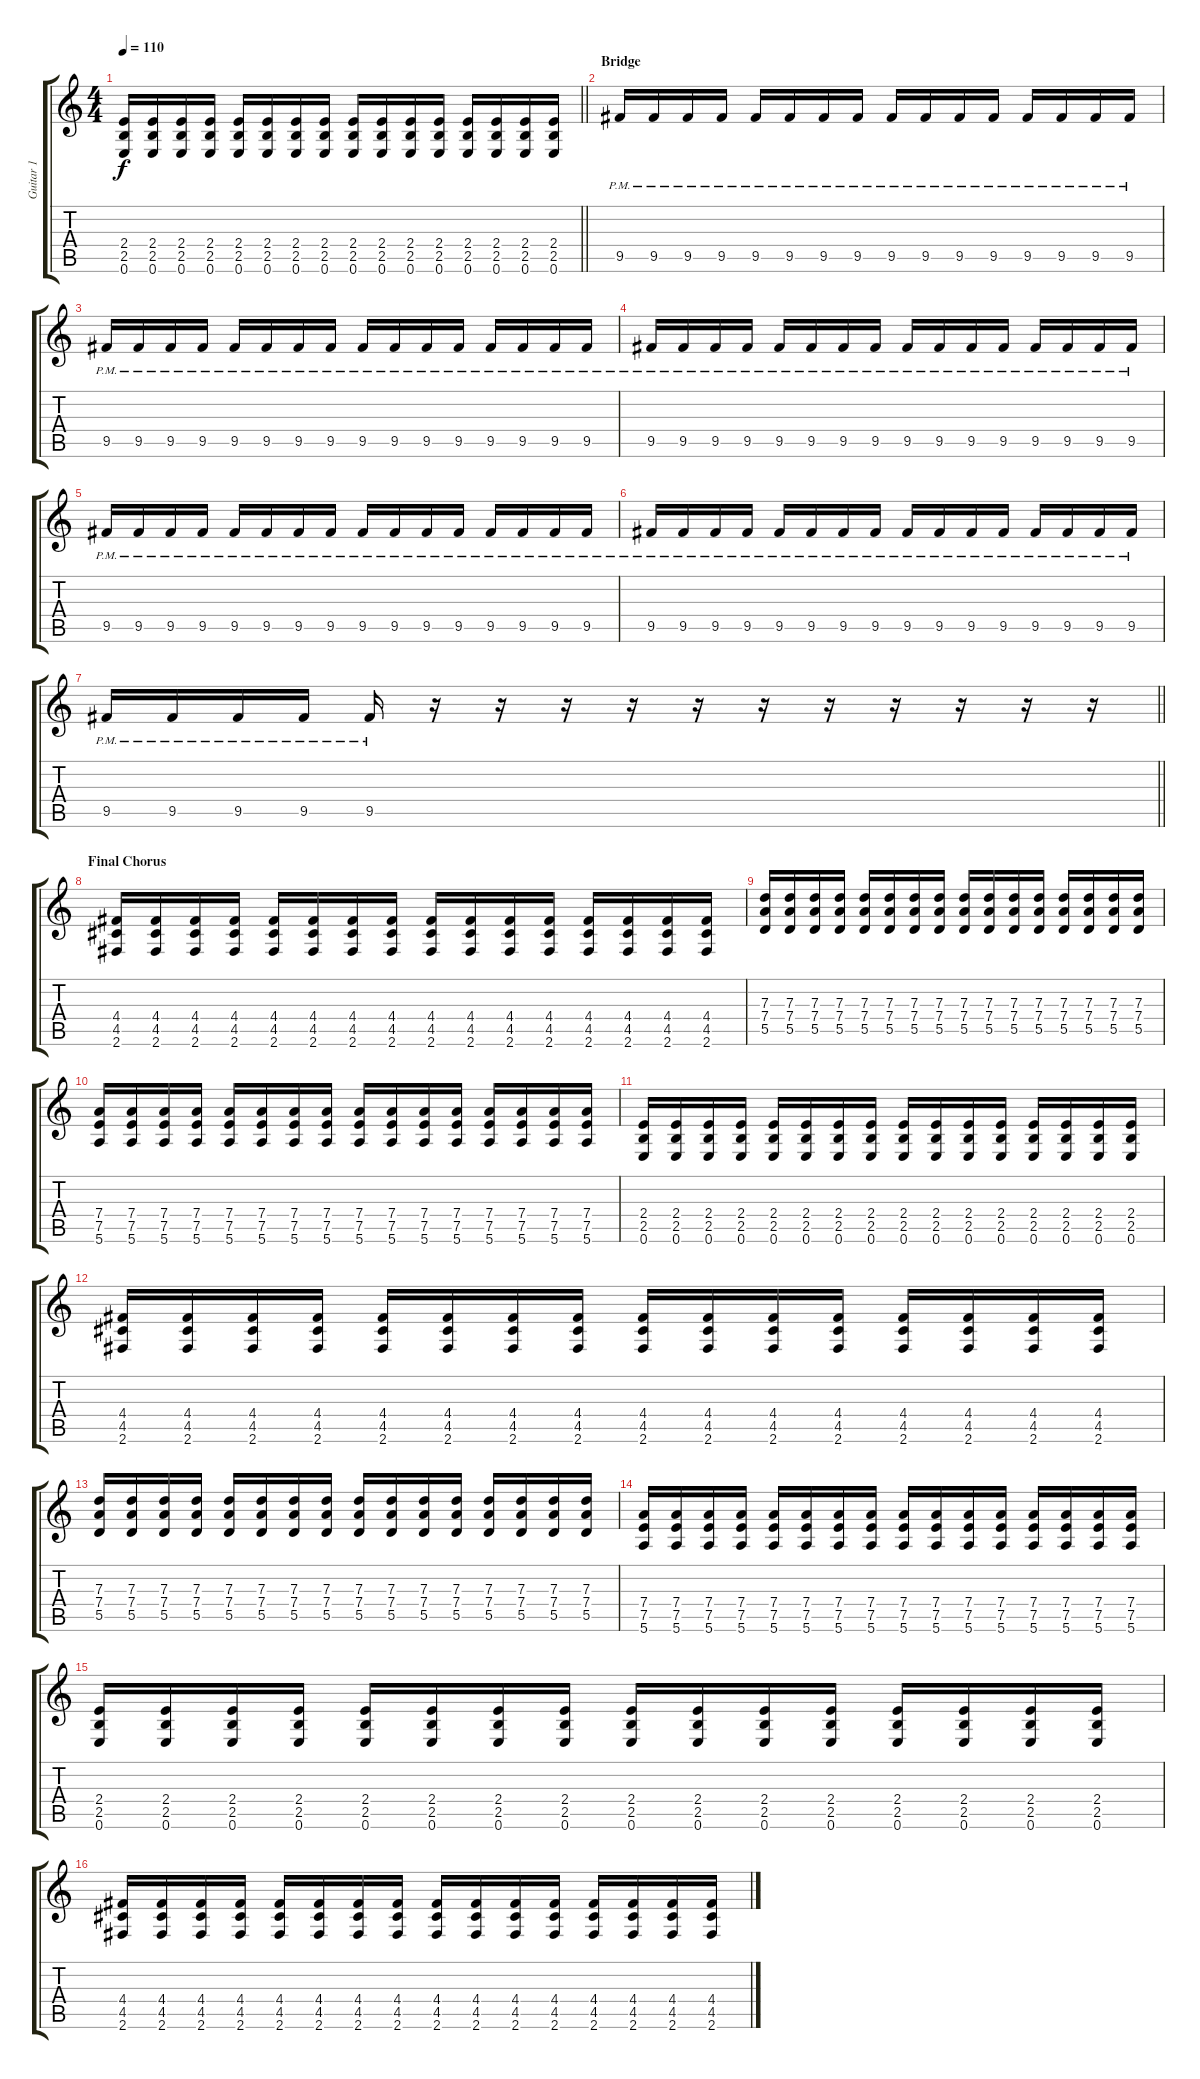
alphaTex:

\track ("Guitar 1" "Guitar 1") {instrument distortionguitar}
\staff {score tabs}
\tuning (E4 B3 G3 D3 A2 E2) {hide}
\ts (4 4)
\tempo 110
\clef g2
\barLineRight lightlight
\ks c
(2.4 2.5 0.6).16{dy f} (2.4 2.5 0.6).16 (2.4 2.5 0.6).16 (2.4 2.5 0.6).16 (2.4 2.5 0.6).16 (2.4 2.5 0.6).16 (2.4 2.5 0.6).16 (2.4 2.5 0.6).16 (2.4 2.5 0.6).16 (2.4 2.5 0.6).16 (2.4 2.5 0.6).16 (2.4 2.5 0.6).16 (2.4 2.5 0.6).16 (2.4 2.5 0.6).16 (2.4 2.5 0.6).16 (2.4 2.5 0.6).16 |
\section ("" "Bridge")
9.5{pm}.16 9.5{pm}.16 9.5{pm}.16 9.5{pm}.16 9.5{pm}.16 9.5{pm}.16 9.5{pm}.16 9.5{pm}.16 9.5{pm}.16 9.5{pm}.16 9.5{pm}.16 9.5{pm}.16 9.5{pm}.16 9.5{pm}.16 9.5{pm}.16 9.5{pm}.16 |
9.5{pm}.16 9.5{pm}.16 9.5{pm}.16 9.5{pm}.16 9.5{pm}.16 9.5{pm}.16 9.5{pm}.16 9.5{pm}.16 9.5{pm}.16 9.5{pm}.16 9.5{pm}.16 9.5{pm}.16 9.5{pm}.16 9.5{pm}.16 9.5{pm}.16 9.5{pm}.16 |
9.5{pm}.16 9.5{pm}.16 9.5{pm}.16 9.5{pm}.16 9.5{pm}.16 9.5{pm}.16 9.5{pm}.16 9.5{pm}.16 9.5{pm}.16 9.5{pm}.16 9.5{pm}.16 9.5{pm}.16 9.5{pm}.16 9.5{pm}.16 9.5{pm}.16 9.5{pm}.16 |
9.5{pm}.16 9.5{pm}.16 9.5{pm}.16 9.5{pm}.16 9.5{pm}.16 9.5{pm}.16 9.5{pm}.16 9.5{pm}.16 9.5{pm}.16 9.5{pm}.16 9.5{pm}.16 9.5{pm}.16 9.5{pm}.16 9.5{pm}.16 9.5{pm}.16 9.5{pm}.16 |
9.5{pm}.16 9.5{pm}.16 9.5{pm}.16 9.5{pm}.16 9.5{pm}.16 9.5{pm}.16 9.5{pm}.16 9.5{pm}.16 9.5{pm}.16 9.5{pm}.16 9.5{pm}.16 9.5{pm}.16 9.5{pm}.16 9.5{pm}.16 9.5{pm}.16 9.5{pm}.16 |
\barLineRight lightlight
9.5{pm}.16 9.5{pm}.16 9.5{pm}.16 9.5{pm}.16 9.5{pm}.16 r.16 r.16 r.16 r.16 r.16 r.16 r.16 r.16 r.16 r.16 r.16 |
\section ("" "Final Chorus")
(4.4 4.5 2.6).16 (4.4 4.5 2.6).16 (4.4 4.5 2.6).16 (4.4 4.5 2.6).16 (4.4 4.5 2.6).16 (4.4 4.5 2.6).16 (4.4 4.5 2.6).16 (4.4 4.5 2.6).16 (4.4 4.5 2.6).16 (4.4 4.5 2.6).16 (4.4 4.5 2.6).16 (4.4 4.5 2.6).16 (4.4 4.5 2.6).16 (4.4 4.5 2.6).16 (4.4 4.5 2.6).16 (4.4 4.5 2.6).16 |
(7.3 7.4 5.5).16 (7.3 7.4 5.5).16 (7.3 7.4 5.5).16 (7.3 7.4 5.5).16 (7.3 7.4 5.5).16 (7.3 7.4 5.5).16 (7.3 7.4 5.5).16 (7.3 7.4 5.5).16 (7.3 7.4 5.5).16 (7.3 7.4 5.5).16 (7.3 7.4 5.5).16 (7.3 7.4 5.5).16 (7.3 7.4 5.5).16 (7.3 7.4 5.5).16 (7.3 7.4 5.5).16 (7.3 7.4 5.5).16 |
(7.4 7.5 5.6).16 (7.4 7.5 5.6).16 (7.4 7.5 5.6).16 (7.4 7.5 5.6).16 (7.4 7.5 5.6).16 (7.4 7.5 5.6).16 (7.4 7.5 5.6).16 (7.4 7.5 5.6).16 (7.4 7.5 5.6).16 (7.4 7.5 5.6).16 (7.4 7.5 5.6).16 (7.4 7.5 5.6).16 (7.4 7.5 5.6).16 (7.4 7.5 5.6).16 (7.4 7.5 5.6).16 (7.4 7.5 5.6).16 |
(2.4 2.5 0.6).16 (2.4 2.5 0.6).16 (2.4 2.5 0.6).16 (2.4 2.5 0.6).16 (2.4 2.5 0.6).16 (2.4 2.5 0.6).16 (2.4 2.5 0.6).16 (2.4 2.5 0.6).16 (2.4 2.5 0.6).16 (2.4 2.5 0.6).16 (2.4 2.5 0.6).16 (2.4 2.5 0.6).16 (2.4 2.5 0.6).16 (2.4 2.5 0.6).16 (2.4 2.5 0.6).16 (2.4 2.5 0.6).16 |
(4.4 4.5 2.6).16 (4.4 4.5 2.6).16 (4.4 4.5 2.6).16 (4.4 4.5 2.6).16 (4.4 4.5 2.6).16 (4.4 4.5 2.6).16 (4.4 4.5 2.6).16 (4.4 4.5 2.6).16 (4.4 4.5 2.6).16 (4.4 4.5 2.6).16 (4.4 4.5 2.6).16 (4.4 4.5 2.6).16 (4.4 4.5 2.6).16 (4.4 4.5 2.6).16 (4.4 4.5 2.6).16 (4.4 4.5 2.6).16 |
(7.3 7.4 5.5).16 (7.3 7.4 5.5).16 (7.3 7.4 5.5).16 (7.3 7.4 5.5).16 (7.3 7.4 5.5).16 (7.3 7.4 5.5).16 (7.3 7.4 5.5).16 (7.3 7.4 5.5).16 (7.3 7.4 5.5).16 (7.3 7.4 5.5).16 (7.3 7.4 5.5).16 (7.3 7.4 5.5).16 (7.3 7.4 5.5).16 (7.3 7.4 5.5).16 (7.3 7.4 5.5).16 (7.3 7.4 5.5).16 |
(7.4 7.5 5.6).16 (7.4 7.5 5.6).16 (7.4 7.5 5.6).16 (7.4 7.5 5.6).16 (7.4 7.5 5.6).16 (7.4 7.5 5.6).16 (7.4 7.5 5.6).16 (7.4 7.5 5.6).16 (7.4 7.5 5.6).16 (7.4 7.5 5.6).16 (7.4 7.5 5.6).16 (7.4 7.5 5.6).16 (7.4 7.5 5.6).16 (7.4 7.5 5.6).16 (7.4 7.5 5.6).16 (7.4 7.5 5.6).16 |
(2.4 2.5 0.6).16 (2.4 2.5 0.6).16 (2.4 2.5 0.6).16 (2.4 2.5 0.6).16 (2.4 2.5 0.6).16 (2.4 2.5 0.6).16 (2.4 2.5 0.6).16 (2.4 2.5 0.6).16 (2.4 2.5 0.6).16 (2.4 2.5 0.6).16 (2.4 2.5 0.6).16 (2.4 2.5 0.6).16 (2.4 2.5 0.6).16 (2.4 2.5 0.6).16 (2.4 2.5 0.6).16 (2.4 2.5 0.6).16 |
(4.4 4.5 2.6).16 (4.4 4.5 2.6).16 (4.4 4.5 2.6).16 (4.4 4.5 2.6).16 (4.4 4.5 2.6).16 (4.4 4.5 2.6).16 (4.4 4.5 2.6).16 (4.4 4.5 2.6).16 (4.4 4.5 2.6).16 (4.4 4.5 2.6).16 (4.4 4.5 2.6).16 (4.4 4.5 2.6).16 (4.4 4.5 2.6).16 (4.4 4.5 2.6).16 (4.4 4.5 2.6).16 (4.4 4.5 2.6).16
